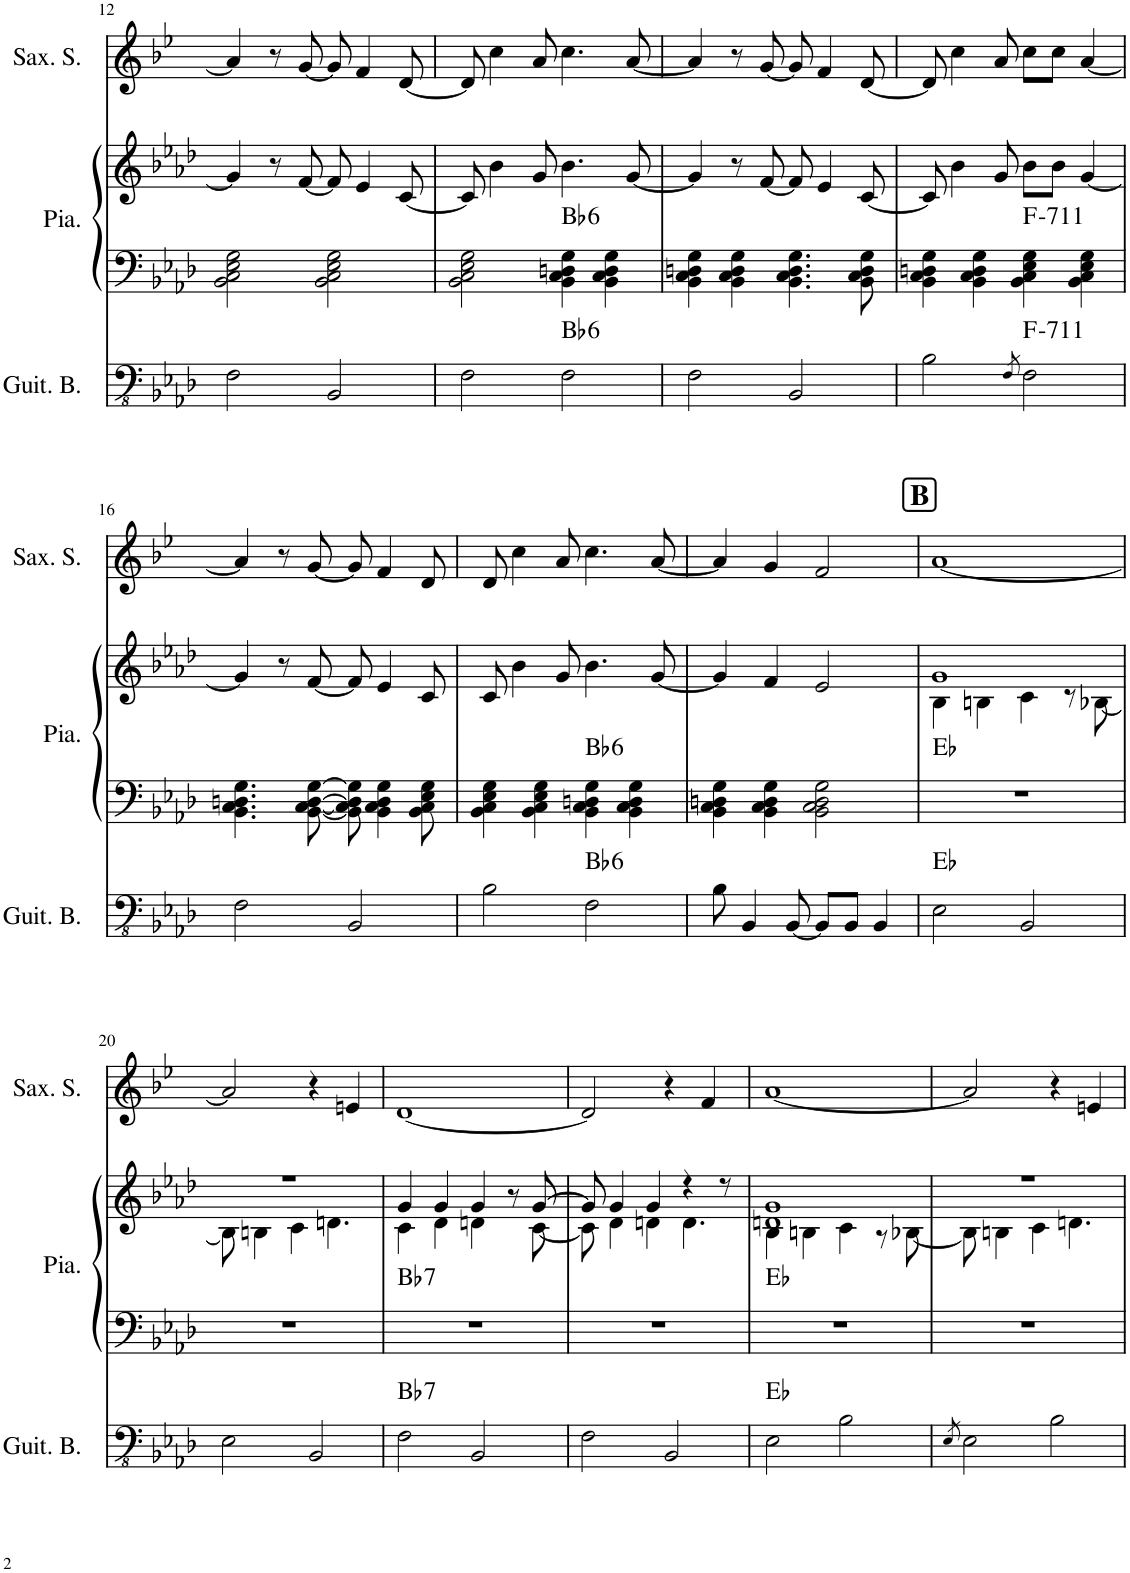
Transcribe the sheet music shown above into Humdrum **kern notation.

**kern	**harte	**kern	**kern	**harte	**kern
*part3	*part3	*part2	*part2	*part2	*part1
*staff4	*	*staff3	*staff2	*	*staff1
*I"Guitare basse	*	*I"Piano	*	*	*I"Saxophone soprano
*I'Guit. B.	*	*I'Pia.	*	*	*I'Sax. S.
!!LO:PB:g=z
*clefFv4	*	*clefF4	*clefG2	*	*clefG2
*	*	*	*	*	*Trd1c2
*k[b-e-a-d-]	*	*k[b-e-a-d-]	*k[b-e-a-d-]	*	*k[b-e-]
*M4/4	*	*M4/4	*M4/4	*	*M4/4
=12	=12	=12	=12	=12	=12
2FF\	.	2BB-\ 2C\ 2E-\ 2G\	4g/]	.	4a/]
.	.	.	8r	.	8r
.	.	.	[8f/	.	[8g/
2BBB-/	.	2BB-\ 2C\ 2E-\ 2G\	8f/]	.	8g/]
.	.	.	4e-/	.	4f/
.	.	.	[8c/	.	[8d/
=13	=13	=13	=13	=13	=13
2FF\	.	2BB-\ 2C\ 2E-\ 2G\	8c/]	.	8d/]
.	.	.	4b-\	.	4cc\
.	.	.	8g/	.	8a/
!	!LO:H:kt=6	!	!	!LO:H:kt=6	!
2FF\	Bb:maj6	4BB-\ 4C\ 4Dn\ 4G\	4.b-\	Bb:maj6	4.cc\
.	.	4BB-\ 4C\ 4D\ 4G\	.	.	.
.	.	.	[8g/	.	[8a/
=14	=14	=14	=14	=14	=14
2FF\	.	4BB-\ 4C\ 4Dn\ 4G\	4g/]	.	4a/]
.	.	4BB-\ 4C\ 4D\ 4G\	8r	.	8r
.	.	.	[8f/	.	[8g/
2BBB-/	.	4.BB-\ 4.C\ 4.D\ 4.G\	8f/]	.	8g/]
.	.	.	4e-/	.	4f/
.	.	8BB-\ 8C\ 8D\ 8G\	[8c/	.	[8d/
=15	=15	=15	=15	=15	=15
2BB-\	.	4BB-\ 4C\ 4Dn\ 4G\	8c/]	.	8d/]
.	.	.	4b-\	.	4cc\
.	.	4BB-\ 4C\ 4D\ 4G\	.	.	.
.	.	.	8g/	.	8a/
8qFF/	.	.	.	.	.
!	!LO:H:kt=711	!	!	!LO:H:kt=711	!
2FF\	F:min	4BB-\ 4C\ 4E-\ 4G\	8b-\L	F:min	8cc\L
.	.	.	8b-\J	.	8cc\J
.	.	4BB-\ 4C\ 4E-\ 4G\	[4g/	.	[4a/
!!LO:LB:g=z
=16	=16	=16	=16	=16	=16
2FF\	.	4.BB-\ 4.C\ 4.Dn\ 4.G\	4g/]	.	4a/]
.	.	.	8r	.	8r
.	.	[8BB-\ [8C\ [8D\ [8G\	[8f/	.	[8g/
2BBB-/	.	8BB-\] 8C\] 8D\] 8G\]	8f/]	.	8g/]
.	.	4BB-\ 4C\ 4D\ 4G\	4e-/	.	4f/
.	.	8BB-\ 8C\ 8E-\ 8G\	8c/	.	8d/
=17	=17	=17	=17	=17	=17
2BB-\	.	4BB-\ 4C\ 4E-\ 4G\	8c/	.	8d/
.	.	.	4b-\	.	4cc\
.	.	4BB-\ 4C\ 4E-\ 4G\	.	.	.
.	.	.	8g/	.	8a/
!	!LO:H:kt=6	!	!	!LO:H:kt=6	!
2FF\	Bb:maj6	4BB-\ 4C\ 4Dn\ 4G\	4.b-\	Bb:maj6	4.cc\
.	.	4BB-\ 4C\ 4D\ 4G\	.	.	.
.	.	.	[8g/	.	[8a/
=18	=18	=18	=18	=18	=18
8BB-\	.	4BB-\ 4C\ 4Dn\ 4G\	4g/]	.	4a/]
4BBB-/	.	.	.	.	.
.	.	4BB-\ 4C\ 4D\ 4G\	4f/	.	4g/
[8BBB-/	.	.	.	.	.
8BBB-/L]	.	2BB-\ 2C\ 2D\ 2G\	2e-/	.	2f/
8BBB-/J	.	.	.	.	.
4BBB-/	.	.	.	.	.
!!LO:REH:place=s1:a:B:cj:fs=14:t=B
=19	=19	=19	=19	=19	=19
*	*	*	*^	*	*
2EE-\	Eb:maj	1r	1g	4B-\	Eb:maj	[1a
.	.	.	.	4Bn\	.	.
2BBB-/	.	.	.	4c\	.	.
.	.	.	.	8r	.	.
.	.	.	.	[8B-X\	.	.
!!LO:LB:g=z
=20	=20	=20	=20	=20	=20	=20
2EE-\	.	1r	1r	8B-\]	.	2a/]
.	.	.	.	4Bn\	.	.
.	.	.	.	4c\	.	.
2BBB-/	.	.	.	.	.	4r
.	.	.	.	4.dn\	.	.
.	.	.	.	.	.	4en/
=21	=21	=21	=21	=21	=21	=21
!	!LO:H:kt=7	!	!	!	!LO:H:kt=7	!
2FF\	Bb:7	1r	4g/	4c\	Bb:7	[1d
.	.	.	4g/	4d-\	.	.
2BBB-/	.	.	4g/	4dn\	.	.
.	.	.	8r	8ryy	.	.
.	.	.	[8g/	[8c\	.	.
=22	=22	=22	=22	=22	=22	=22
2FF\	.	1r	8g/]	8c\]	.	2d/]
.	.	.	4g/	4d-\	.	.
.	.	.	4g/	4dn\	.	.
2BBB-/	.	.	.	.	.	4r
.	.	.	4r	4.d\	.	.
.	.	.	.	.	.	4f/
.	.	.	8r	.	.	.
=23	=23	=23	=23	=23	=23	=23
2EE-\	Eb:maj	1r	1dn 1g	4B-\	Eb:maj	[1a
.	.	.	.	4Bn\	.	.
2BB-\	.	.	.	4c\	.	.
.	.	.	.	8r	.	.
.	.	.	.	[8B-X\	.	.
=24	=24	=24	=24	=24	=24	=24
8qEE-/	.	.	.	.	.	.
2EE-\	.	1r	1r	8B-\]	.	2a/]
.	.	.	.	4Bn\	.	.
.	.	.	.	4c\	.	.
2BB-\	.	.	.	.	.	4r
.	.	.	.	4.dn\	.	.
.	.	.	.	.	.	4en/
*	*	*	*v	*v	*	*
=	=	=	=	=	=
*-	*-	*-	*-	*-	*-
